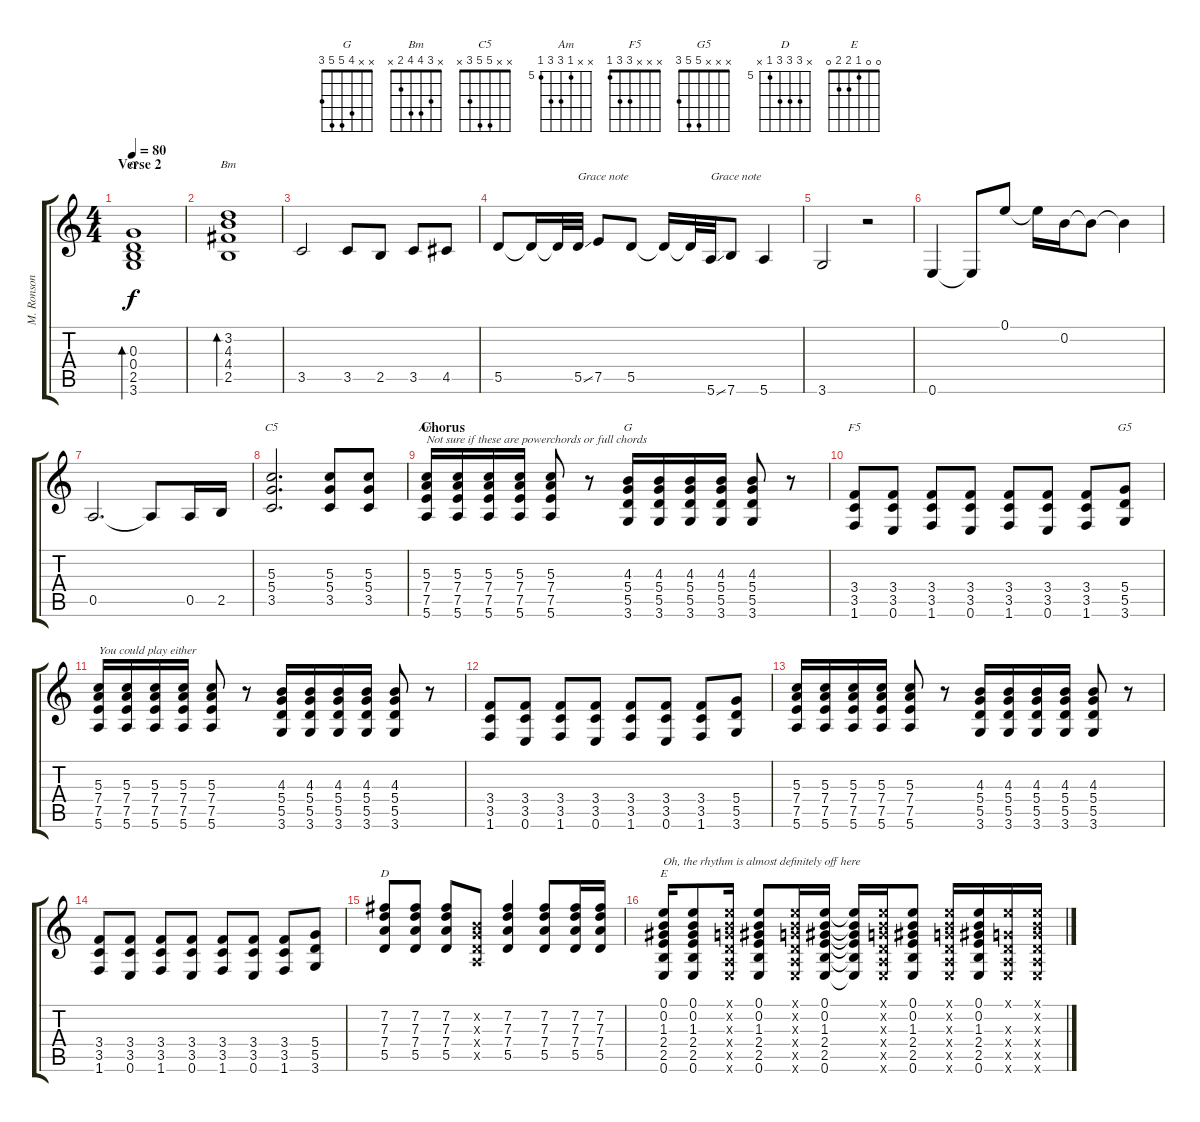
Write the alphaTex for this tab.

\track ("M. Ronson (Guitar I)" "M. Ronson ") {instrument distortionguitar}
\staff {score tabs}
\tuning (E4 B3 G3 D3 A2 E2) {hide}
\chord ("G" x x 0 0 2 3)
\chord ("Bm" x 3 4 4 2 x)
\chord ("C5" x x 5 5 3 x)
\chord ("Am" x x 5 7 7 5) {firstfret 5}
\chord ("G" x x 4 5 5 3)
\chord ("F5" x x x 3 3 1)
\chord ("G5" x x x 5 5 3)
\chord ("D" x 7 7 7 5 x) {firstfret 5}
\chord ("E" 0 0 1 2 2 0)
\ts (4 4)
\section ("" "Verse 2")
\tempo 80
\clef g2
\ks c
(0.3 0.4 2.5 3.6).1{bd 240 ch "G" dy f} |
(3.2 4.3 4.4 2.5).1{bd 240 ch "Bm"} |
3.5.2 3.5.8 2.5.8 3.5.8 4.5.8 |
5.5.8 5.5{t}.16 5.5{t}.32 5.5{ss}.32{txt "Grace note"} 7.5.8 5.5.8 5.5{t}.16 5.5{t}.32 5.6{ss}.32{txt "Grace note"} 7.6.8 5.6.4 |
3.6.2 r.2 |
0.6.4 0.6{t}.8 0.1.8 0.1{t}.16 0.2.16 0.2{t}.8 0.2{t}.4 |
0.5.2{d} 0.5{t}.8 0.5.16 2.5.16 |
(5.3 5.4 3.5).2{d ch "C5"} (5.3 5.4 3.5).8 (5.3 5.4 3.5).8 |
\section ("" "Chorus")
(5.3 7.4 7.5 5.6).16{ch "Am" txt "Not sure if these are powerchords or full chords"} (5.3 7.4 7.5 5.6).16 (5.3 7.4 7.5 5.6).16 (5.3 7.4 7.5 5.6).16 (5.3 7.4 7.5 5.6).8 r.8 (4.3 5.4 5.5 3.6).16{ch "G"} (4.3 5.4 5.5 3.6).16 (4.3 5.4 5.5 3.6).16 (4.3 5.4 5.5 3.6).16 (4.3 5.4 5.5 3.6).8 r.8 |
(3.4 3.5 1.6).8{ch "F5"} (3.4 3.5 0.6).8 (3.4 3.5 1.6).8 (3.4 3.5 0.6).8 (3.4 3.5 1.6).8 (3.4 3.5 0.6).8 (3.4 3.5 1.6).8 (5.4 5.5 3.6).8{ch "G5"} |
(5.3 7.4 7.5 5.6).16{txt "You could play either"} (5.3 7.4 7.5 5.6).16 (5.3 7.4 7.5 5.6).16 (5.3 7.4 7.5 5.6).16 (5.3 7.4 7.5 5.6).8 r.8 (4.3 5.4 5.5 3.6).16 (4.3 5.4 5.5 3.6).16 (4.3 5.4 5.5 3.6).16 (4.3 5.4 5.5 3.6).16 (4.3 5.4 5.5 3.6).8 r.8 |
(3.4 3.5 1.6).8 (3.4 3.5 0.6).8 (3.4 3.5 1.6).8 (3.4 3.5 0.6).8 (3.4 3.5 1.6).8 (3.4 3.5 0.6).8 (3.4 3.5 1.6).8 (5.4 5.5 3.6).8 |
(5.3 7.4 7.5 5.6).16 (5.3 7.4 7.5 5.6).16 (5.3 7.4 7.5 5.6).16 (5.3 7.4 7.5 5.6).16 (5.3 7.4 7.5 5.6).8 r.8 (4.3 5.4 5.5 3.6).16 (4.3 5.4 5.5 3.6).16 (4.3 5.4 5.5 3.6).16 (4.3 5.4 5.5 3.6).16 (4.3 5.4 5.5 3.6).8 r.8 |
(3.4 3.5 1.6).8 (3.4 3.5 0.6).8 (3.4 3.5 1.6).8 (3.4 3.5 0.6).8 (3.4 3.5 1.6).8 (3.4 3.5 0.6).8 (3.4 3.5 1.6).8 (5.4 5.5 3.6).8 |
(7.2 7.3 7.4 5.5).8{ch "D"} (7.2 7.3 7.4 5.5).8 (7.2 7.3 7.4 5.5).8 (0.2{x} 0.3{x} 0.4{x} 0.5{x}).8 (7.2 7.3 7.4 5.5).4 (7.2 7.3 7.4 5.5).8 (7.2 7.3 7.4 5.5).16 (7.2 7.3 7.4 5.5).16 |
(0.1 0.2 1.3 2.4 2.5 0.6).16{ch "E" txt "Oh, the rhythm is almost definitely off here"} (0.1 0.2 1.3 2.4 2.5 0.6).8 (0.1{x} 0.2{x} 0.3{x} 0.4{x} 0.5{x} 0.6{x}).16 (0.1 0.2 1.3 2.4 2.5 0.6).8 (0.1{x} 0.2{x} 0.3{x} 0.4{x} 0.5{x} 0.6{x}).16 (0.1 0.2 1.3 2.4 2.5 0.6).16 (0.1{t} 0.2{t} 1.3{t} 2.4{t} 2.5{t} 0.6{t}).16 (0.1{x} 0.2{x} 0.3{x} 0.4{x} 0.5{x} 0.6{x}).16 (0.1 0.2 1.3 2.4 2.5 0.6).8 (0.1{x} 0.2{x} 0.3{x} 0.4{x} 0.5{x} 0.6{x}).16 (0.1 0.2 1.3 2.4 2.5 0.6).16 (0.1{x} 0.3{x} 0.4{x} 0.5{x} 0.6{x}).16 (0.1{x} 0.2{x} 0.3{x} 0.4{x} 0.5{x} 0.6{x}).16
